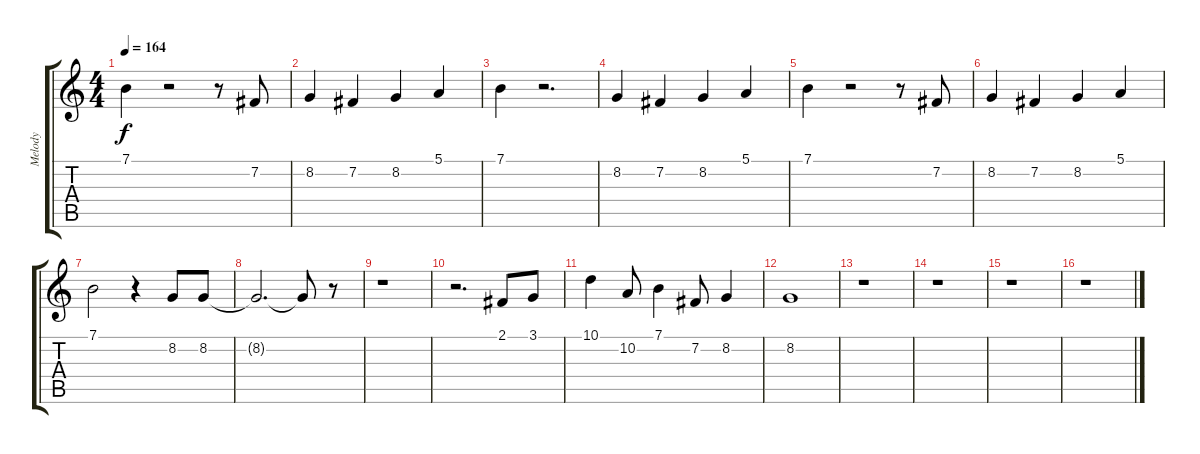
\track ("Melody" "Melody") {instrument vibraphone}
\staff {score tabs}
\tuning (E4 B3 G3 D3 A2 E2) {hide}
\ts (4 4)
\tempo 164
\clef g2
\ks c
7.1.4{dy f} r.2 r.8 7.2.8 |
8.2.4 7.2.4 8.2.4 5.1.4 |
7.1.4 r.2{d} |
8.2.4 7.2.4 8.2.4 5.1.4 |
7.1.4 r.2 r.8 7.2.8 |
8.2.4 7.2.4 8.2.4 5.1.4 |
7.1.2 r.4 8.2.8 8.2.8 |
8.2{t}.2{d} 8.2{t}.8 r.8 |
r.1 |
r.2{d} 2.1.8 3.1.8 |
10.1.4 10.2.8 7.1.4 7.2.8 8.2.4 |
8.2.1 |
r.1 |
r.1 |
r.1 |
r.1
